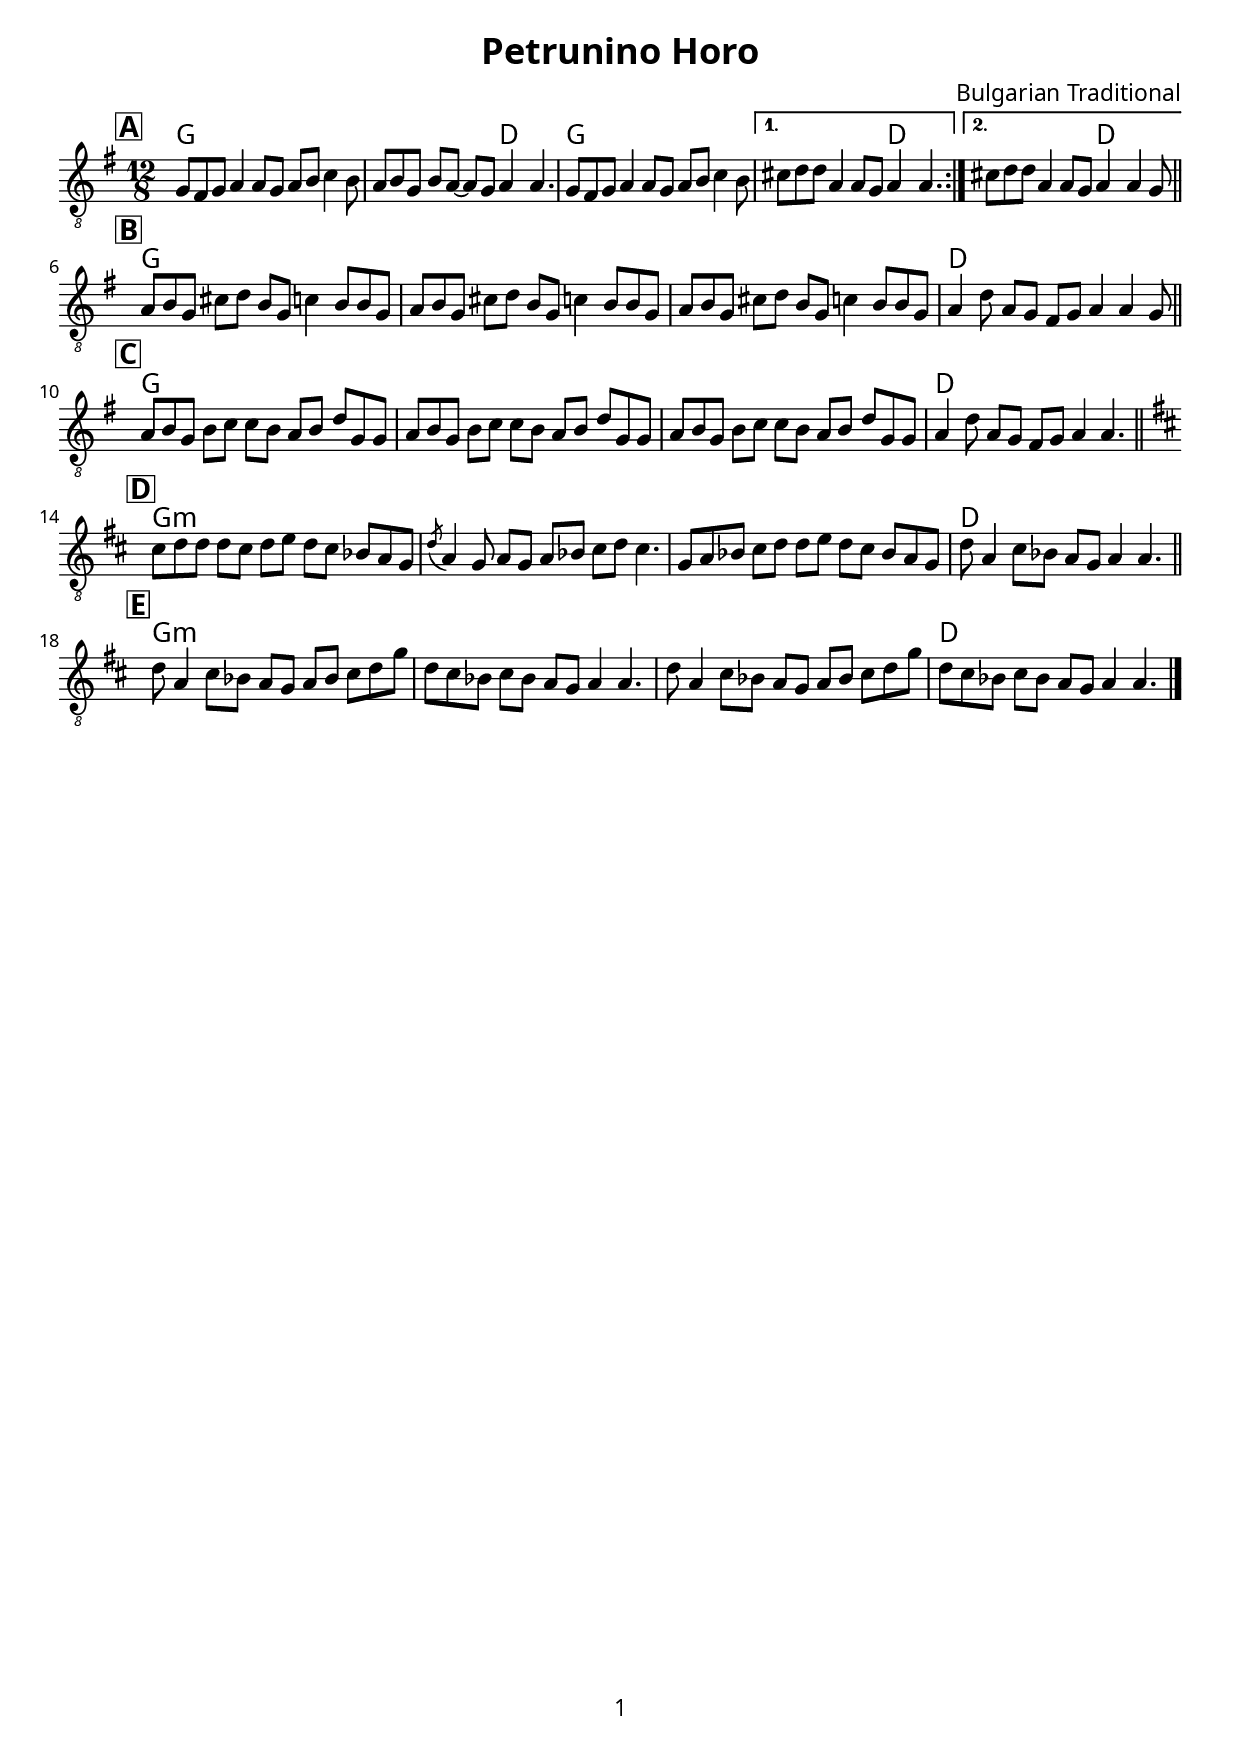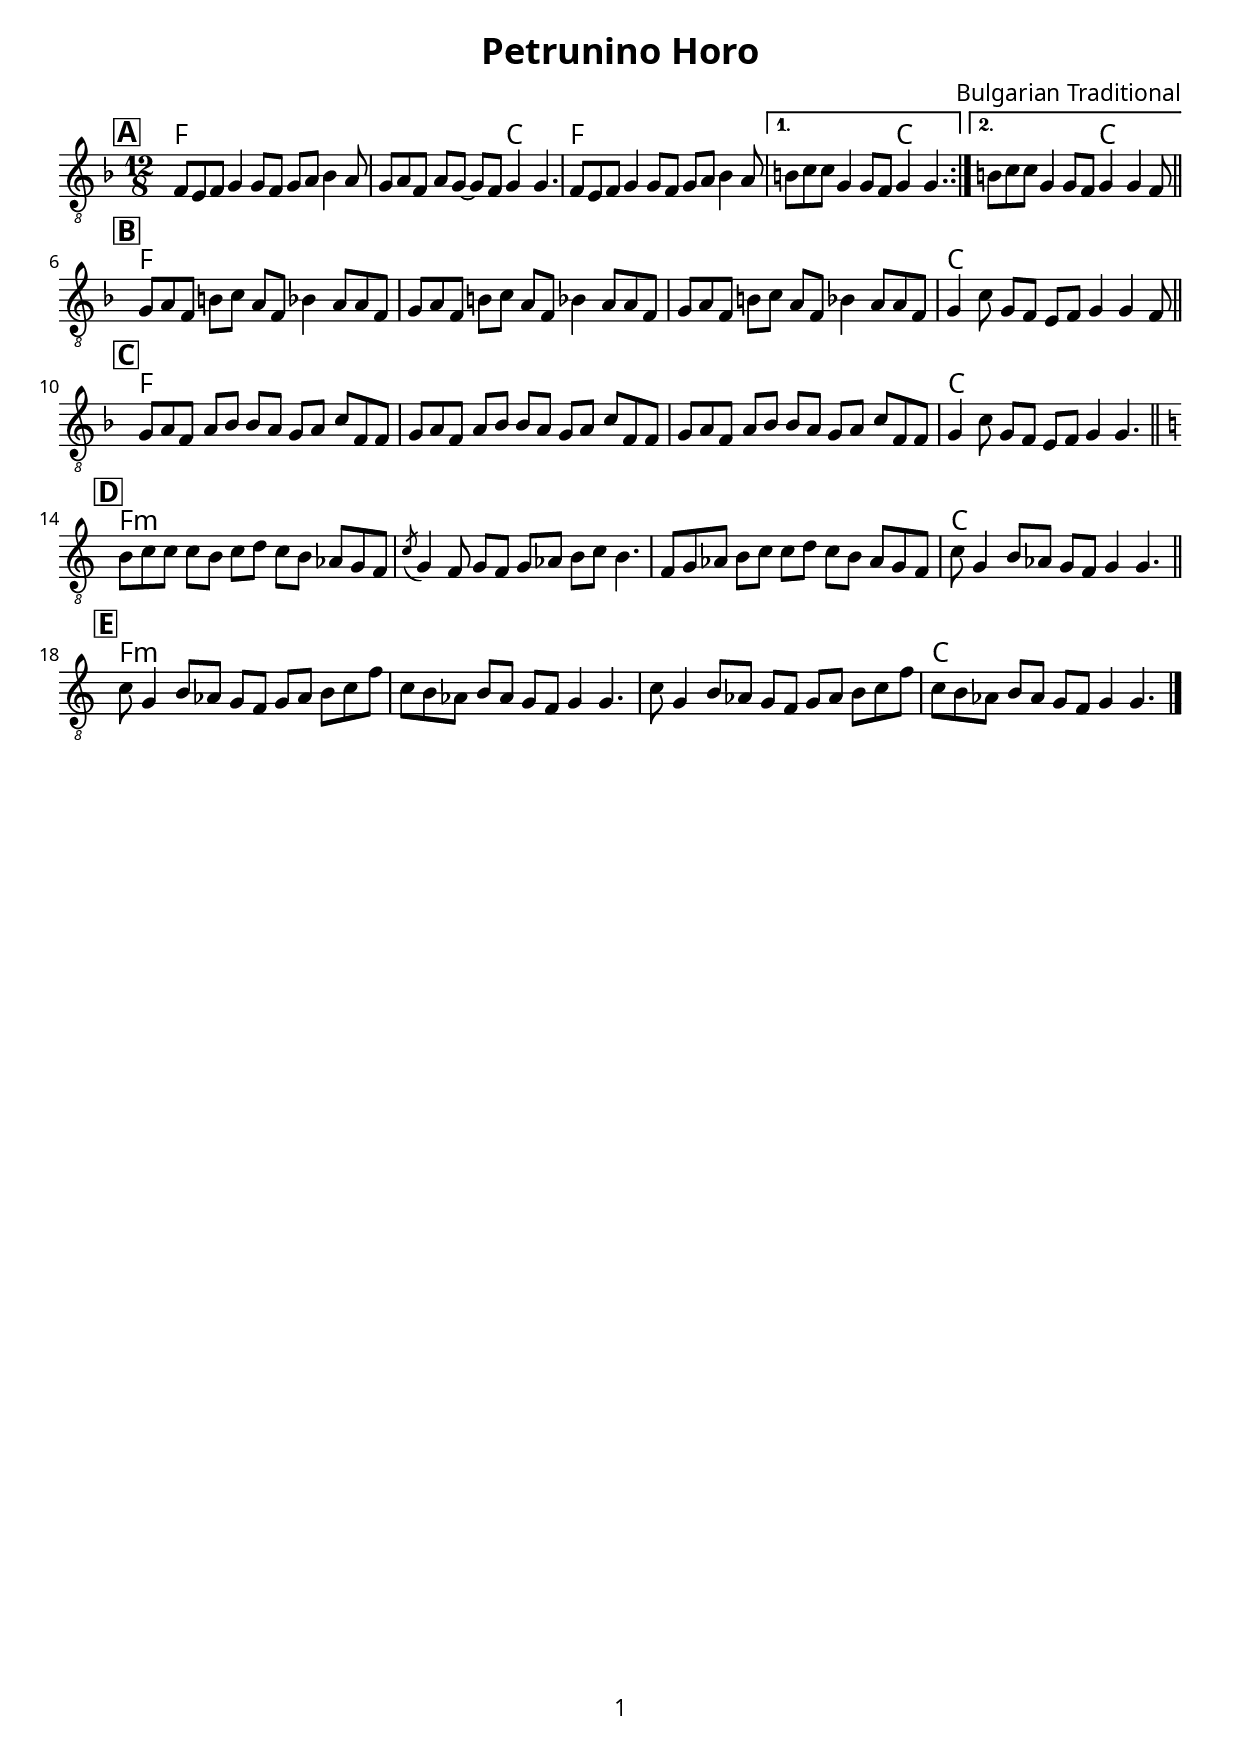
% DEFINIZIONI {{{
\version "2.18.2"

\header {
  title = "Petrunino Horo"
  composer = "Bulgarian Traditional"
}

\paper{
  print-first-page-number = ##t
  oddHeaderMarkup = \markup \null
  evenHeaderMarkup = \markup \null
  oddFooterMarkup = \markup {
    \fill-line {
      \on-the-fly \print-page-number-check-first
      \fromproperty #'page:page-number-string
    }
  }
  evenFooterMarkup = \oddFooterMarkup
  #(set-global-staff-size 10)

  myStaffSize = #20
  fonts = #(make-pango-font-tree
  "FontAwesome"
  "FontAwesome"
  "FontAwesome"
  (/ myStaffSize 20))
}

global = {
  \key f \major
  \numericTimeSignature
  \time #'(3 2 2 2 3) 12/8
  \set Score.markFormatter = #format-mark-box-alphabet
}
%}}}


tema = {
  \mark \default
  \repeat volta 2 {
    f8 e f g4 g8 f g a bes4 a8 | g a f a g~ g f g4 g4. |
    f8 e f g4 g8 f g a bes4 a8 | 
  }
  \alternative{
    {b8 c c g4 g8 f g4 g4. |}
    {b8 c c g4 g8 f g4 g f8}
  }\bar"||" \break

  \mark \default
  g8 a f b c a f bes4 a8 a f |  g8 a f b c a f bes4 a8 a f |
  g8 a f b c a f bes4 a8 a f | g4 c8 g f e f g4 g f8| \bar"||" \break

  \mark \default
  g8 a f a bes bes a g a c f, f | g8 a f a bes bes a g a c f, f |
  g8 a f a bes bes a g a c f, f | g4 c8 g f e f g4 g4. \bar"||" \break

  \key c \major

  \mark \default
  b8 c c c b c d c b aes g f | \acciaccatura{c'8} g4 f8 g f g aes b c b4. |
  f8 g aes b c c d c b aes g f | c' g4 b8 aes g f g4 g4. |\bar"||" \break

  \mark \default
    c8 g4 b8 aes g f g aes b c f | c b aes b aes g f g4 g4. | 
    c8 g4 b8 aes g f g aes b c f | c b aes b aes g f g4 g4. |
  \bar"|." 
}

accordi = \chordmode{
  \set chordChanges = ##t
  \repeat volta 2{
    f1*12/8 | f4. f2 c4 c4.| f1*12/8 |
  }
  \alternative{
    {f4. f2 c4 c4.|}
    {f4. f2 c4 c4.|}
  }

  f1*12/8 | f1*12/8 | f1*12/8 | c1*12/8 |
  f1*12/8 | f1*12/8 | f1*12/8 | c1*12/8 |
  f1*12/8:m | f1*12/8:m | f1*12/8:m | c1*12/8 |
  f1*12/8:m | f1*12/8:m | f1*12/8:m | c1*12/8 |
}

% SCORE {{{
tema = \relative c {
  \global 
  \tema
}

chordsPart ={
  \new ChordNames {
    \accordi
  }
}

temaPart = \new Staff \with {
  instrumentName = ""
  midiInstrument = "piano"
} { \clef "treble_8" \tema }

\book{
  \bookOutputSuffix "Score"
  \score {
    <<
      \chordsPart
      \temaPart
    >>
    \layout {
      indent = #0
    }
    \midi {
      \context {
        \Score
        tempoWholesPerMinute = #(ly:make-moment 190 4)
      }
    }
  }
}

\book{
  \bookOutputSuffix "Bb"
  \score {
    <<
      \transpose c d { \chordsPart }
      \transpose c d { \temaPart}
    >>
    \layout {
      indent = #0
    }
  }
}
% }}}
